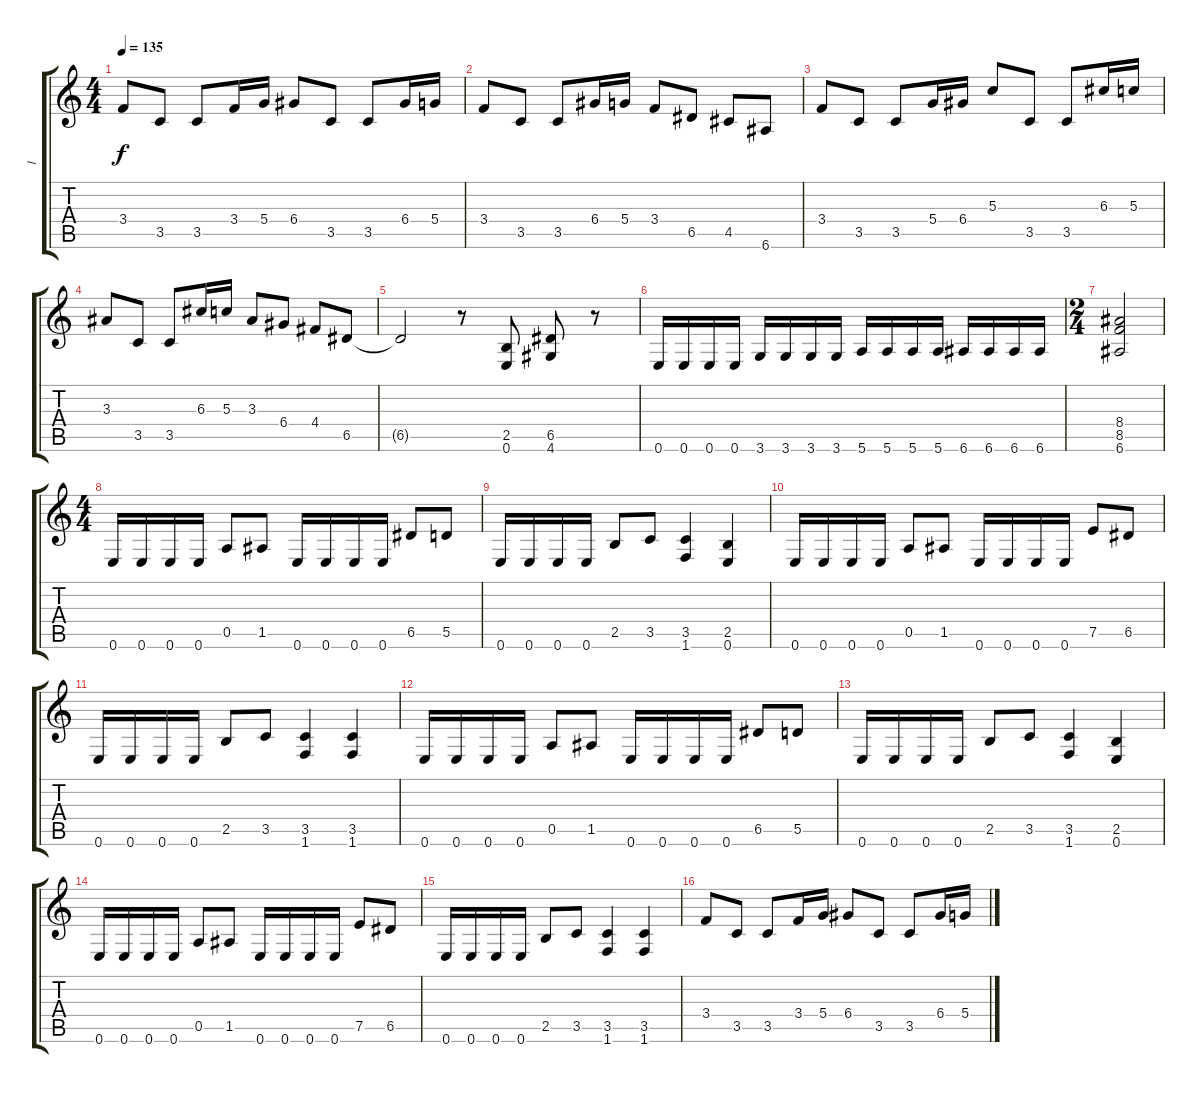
\track ("I" "I") {instrument distortionguitar}
\staff {score tabs}
\tuning (E4 B3 G3 D3 A2 E2) {hide}
\ts (4 4)
\tempo 135
\clef g2
\ks c
3.4.8{dy f} 3.5.8 3.5.8 3.4.16 5.4.16 6.4.8 3.5.8 3.5.8 6.4.16 5.4.16 |
3.4.8 3.5.8 3.5.8 6.4.16 5.4.16 3.4.8 6.5.8 4.5.8 6.6.8 |
3.4.8 3.5.8 3.5.8 5.4.16 6.4.16 5.3.8 3.5.8 3.5.8 6.3.16 5.3.16 |
3.3.8 3.5.8 3.5.8 6.3.16 5.3.16 3.3.8 6.4.8 4.4.8 6.5.8 |
6.5{t}.2 r.8 (2.5 0.6).8 (6.5 4.6).8 r.8 |
0.6.16 0.6.16 0.6.16 0.6.16 3.6.16 3.6.16 3.6.16 3.6.16 5.6.16 5.6.16 5.6.16 5.6.16 6.6.16 6.6.16 6.6.16 6.6.16 |
\ts (2 4)
(8.4 8.5 6.6).2 |
\ts (4 4)
0.6.16 0.6.16 0.6.16 0.6.16 0.5.8 1.5.8 0.6.16 0.6.16 0.6.16 0.6.16 6.5.8 5.5.8 |
0.6.16 0.6.16 0.6.16 0.6.16 2.5.8 3.5.8 (3.5 1.6).4 (2.5 0.6).4 |
0.6.16 0.6.16 0.6.16 0.6.16 0.5.8 1.5.8 0.6.16 0.6.16 0.6.16 0.6.16 7.5.8 6.5.8 |
0.6.16 0.6.16 0.6.16 0.6.16 2.5.8 3.5.8 (3.5 1.6).4 (3.5 1.6).4 |
0.6.16 0.6.16 0.6.16 0.6.16 0.5.8 1.5.8 0.6.16 0.6.16 0.6.16 0.6.16 6.5.8 5.5.8 |
0.6.16 0.6.16 0.6.16 0.6.16 2.5.8 3.5.8 (3.5 1.6).4 (2.5 0.6).4 |
0.6.16 0.6.16 0.6.16 0.6.16 0.5.8 1.5.8 0.6.16 0.6.16 0.6.16 0.6.16 7.5.8 6.5.8 |
0.6.16 0.6.16 0.6.16 0.6.16 2.5.8 3.5.8 (3.5 1.6).4 (3.5 1.6).4 |
3.4.8 3.5.8 3.5.8 3.4.16 5.4.16 6.4.8 3.5.8 3.5.8 6.4.16 5.4.16
